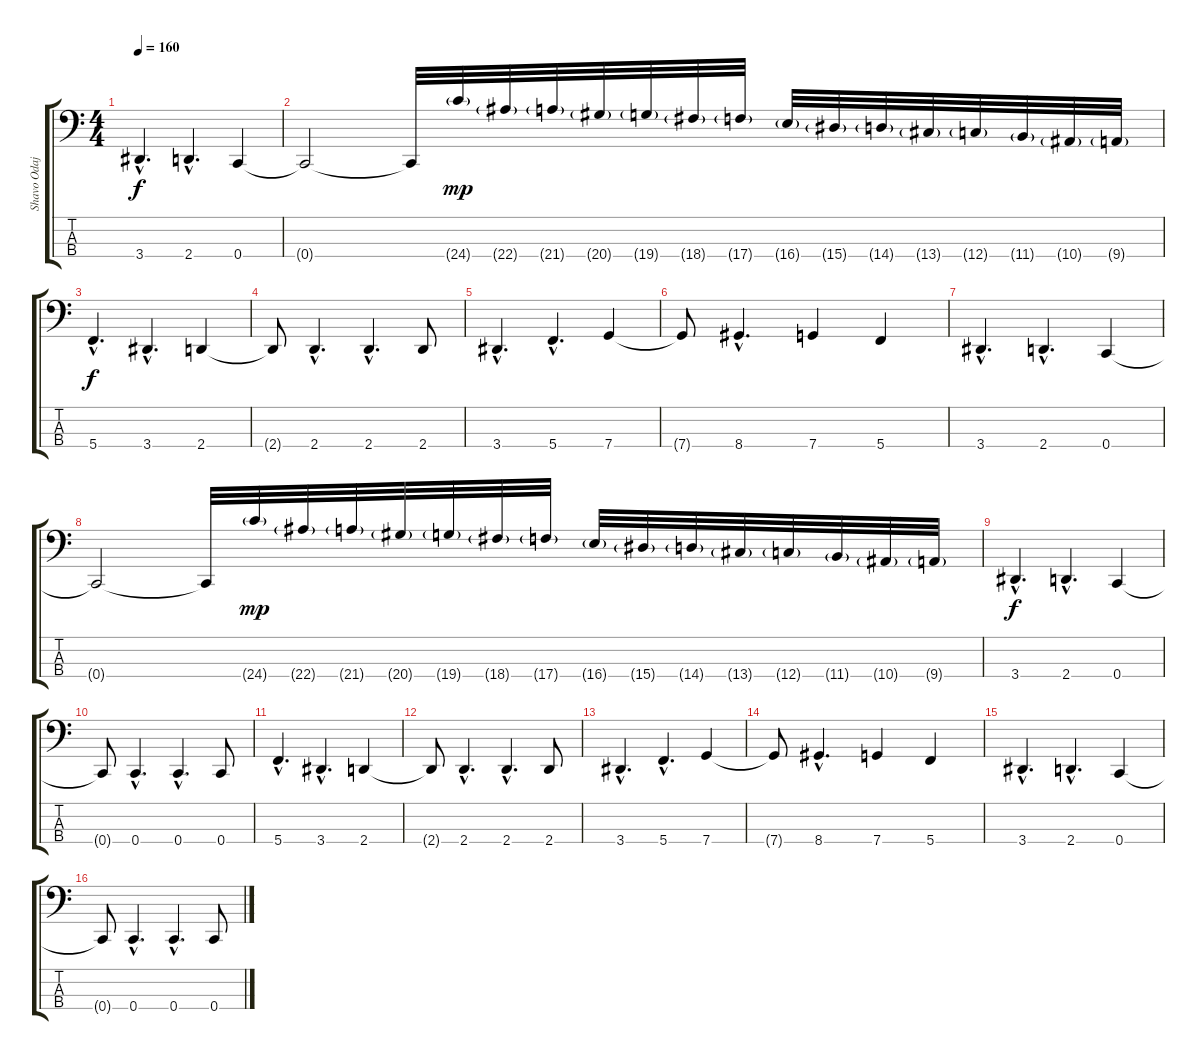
\track ("Shavo Odajian" "Shavo Odaj") {instrument electricbassfinger}
\staff {score tabs}
\tuning (F2 C2 G1 C1) {hide}
\ts (4 4)
\tempo 160
\clef f4
\ks c
3.4{hac}.4{d dy f} 2.4{hac}.4{d} 0.4.4 |
0.4{t}.2 0.4{t}.32 24.4{g}.32{dy mp} 22.4{g}.32 21.4{g}.32 20.4{g}.32 19.4{g}.32 18.4{g}.32 17.4{g}.32 16.4{g}.32 15.4{g}.32 14.4{g}.32 13.4{g}.32 12.4{g}.32 11.4{g}.32 10.4{g}.32 9.4{g}.32 |
5.4{hac}.4{d dy f} 3.4{hac}.4{d} 2.4.4 |
2.4{t}.8 2.4{hac}.4{d} 2.4{hac}.4{d} 2.4.8 |
3.4{hac}.4{d} 5.4{hac}.4{d} 7.4.4 |
7.4{t}.8 8.4{hac}.4{d} 7.4.4 5.4.4 |
3.4{hac}.4{d} 2.4{hac}.4{d} 0.4.4 |
0.4{t}.2 0.4{t}.32 24.4{g}.32{dy mp} 22.4{g}.32 21.4{g}.32 20.4{g}.32 19.4{g}.32 18.4{g}.32 17.4{g}.32 16.4{g}.32 15.4{g}.32 14.4{g}.32 13.4{g}.32 12.4{g}.32 11.4{g}.32 10.4{g}.32 9.4{g}.32 |
3.4{hac}.4{d dy f} 2.4{hac}.4{d} 0.4.4 |
0.4{t}.8 0.4{hac}.4{d} 0.4{hac}.4{d} 0.4.8 |
5.4{hac}.4{d} 3.4{hac}.4{d} 2.4.4 |
2.4{t}.8 2.4{hac}.4{d} 2.4{hac}.4{d} 2.4.8 |
3.4{hac}.4{d} 5.4{hac}.4{d} 7.4.4 |
7.4{t}.8 8.4{hac}.4{d} 7.4.4 5.4.4 |
3.4{hac}.4{d} 2.4{hac}.4{d} 0.4.4 |
0.4{t}.8 0.4{hac}.4{d} 0.4{hac}.4{d} 0.4.8
